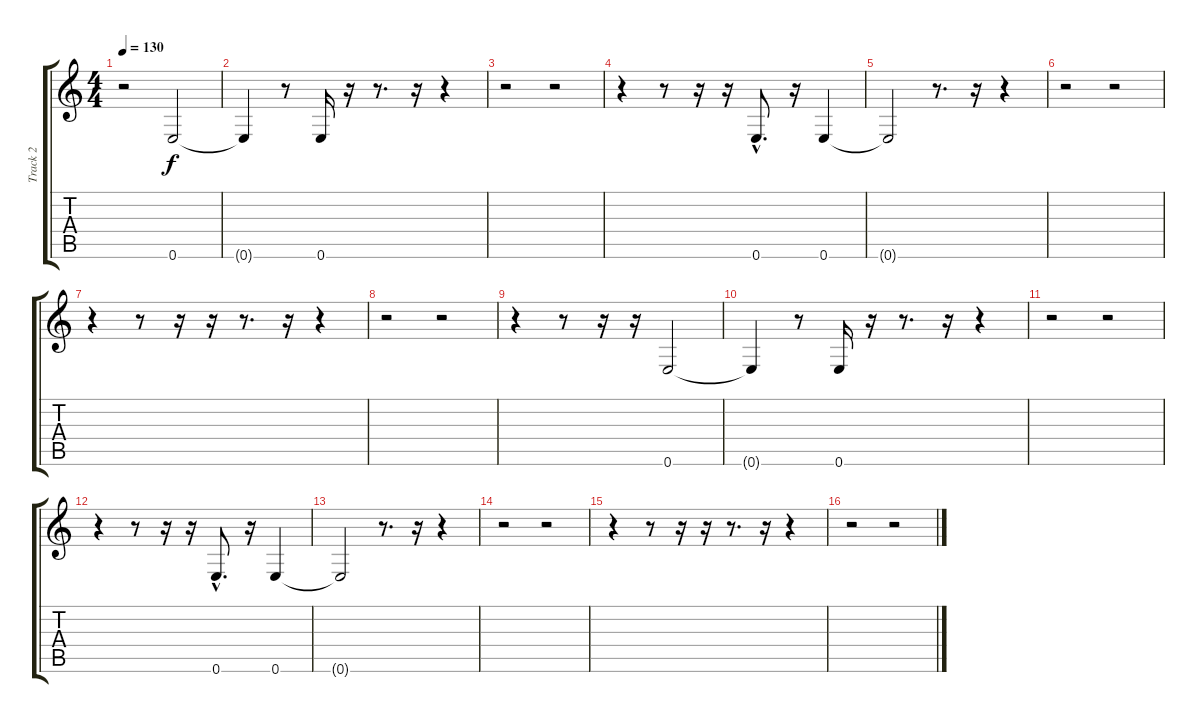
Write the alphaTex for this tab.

\track ("Track 2" "Track 2") {instrument electricbassfinger}
\staff {score tabs}
\tuning (E4 B3 G3 D3 A2 E2) {hide}
\ts (4 4)
\tempo 130
\clef g2
\ks c
r.2{dy f instrument electricbassfinger} 0.6.2 |
0.6{t}.4 r.8 0.6.16 r.16 r.8{d} r.16 r.4 |
r.2 r.2 |
r.4 r.8 r.16 r.16 0.6{hac}.8{d} r.16 0.6.4 |
0.6{t}.2 r.8{d} r.16 r.4 |
r.2 r.2 |
r.4 r.8 r.16 r.16 r.8{d} r.16 r.4 |
r.2 r.2 |
r.4 r.8 r.16 r.16 0.6.2 |
0.6{t}.4 r.8 0.6.16 r.16 r.8{d} r.16 r.4 |
r.2 r.2 |
r.4 r.8 r.16 r.16 0.6{hac}.8{d} r.16 0.6.4 |
0.6{t}.2 r.8{d} r.16 r.4 |
r.2 r.2 |
r.4 r.8 r.16 r.16 r.8{d} r.16 r.4 |
r.2 r.2
